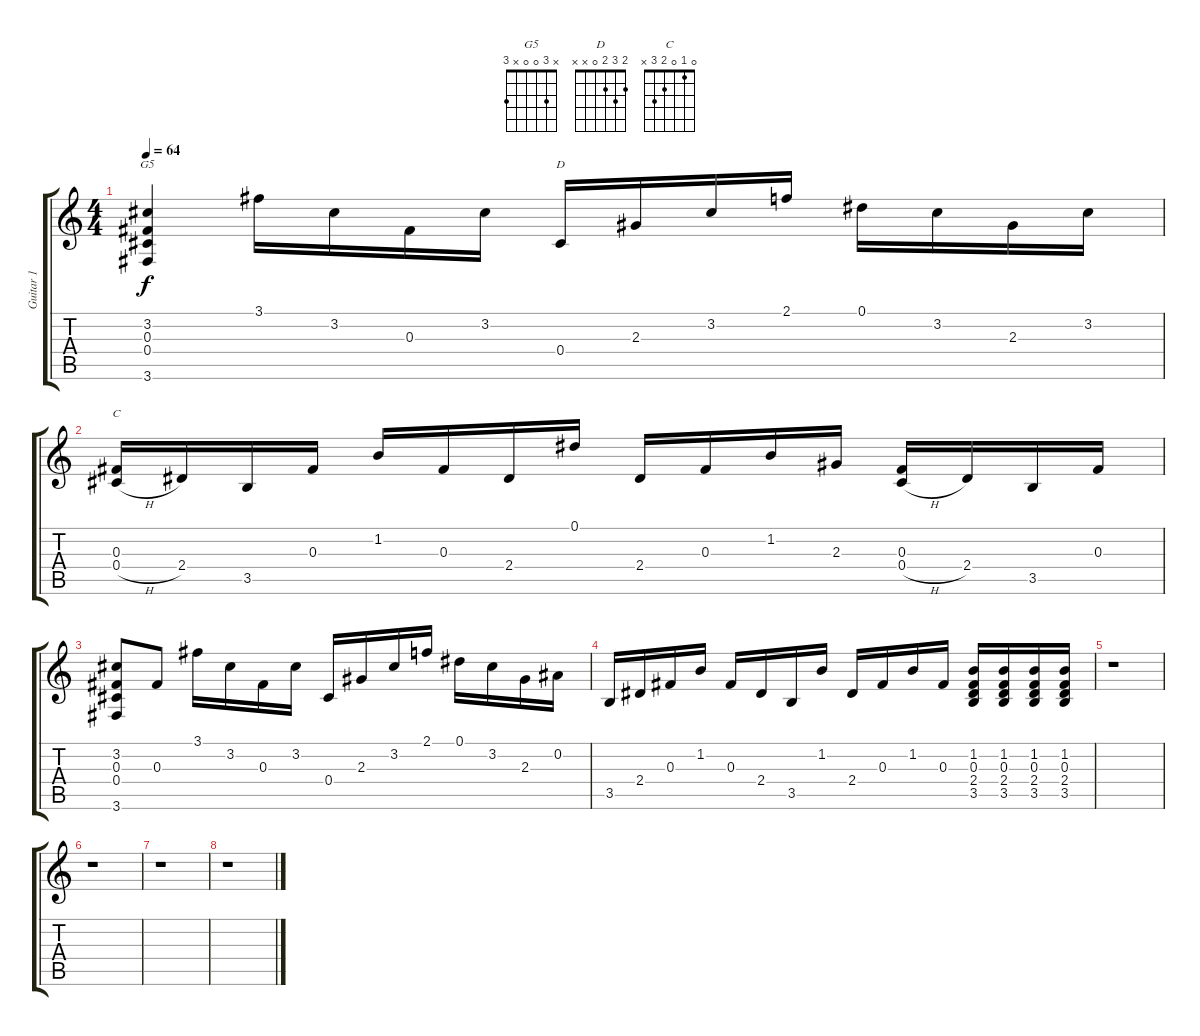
\track ("Guitar 1" "Guitar 1") {instrument acousticguitarsteel}
\staff {score tabs}
\tuning (Eb4 Bb3 Gb3 Db3 Ab2 Eb2) {hide}
\chord ("G5" x 3 0 0 x 3)
\chord ("D" 2 3 2 0 x x)
\chord ("C" 0 1 0 2 3 x)
\ts (4 4)
\tempo 64
\clef g2
\ks c
(3.2 0.3 0.4 3.6).4{ch "G5" dy f instrument acousticguitarsteel} 3.1.16 3.2.16 0.3.16 3.2.16 0.4.16{ch "D"} 2.3.16 3.2.16 2.1.16 0.1.16 3.2.16 2.3.16 3.2.16 |
(0.3 0.4{h}).16{ch "C"} 2.4.16 3.5.16 0.3.16 1.2.16 0.3.16 2.4.16 0.1.16 2.4.16 0.3.16 1.2.16 2.3.16 (0.3 0.4{h}).16 2.4.16 3.5.16 0.3.16 |
(3.2 0.3 0.4 3.6).8 0.3.8 3.1.16 3.2.16 0.3.16 3.2.16 0.4.16 2.3.16 3.2.16 2.1.16 0.1.16 3.2.16 2.3.16 0.2.16 |
3.5.16 2.4.16 0.3.16 1.2.16 0.3.16 2.4.16 3.5.16 1.2.16 2.4.16 0.3.16 1.2.16 0.3.16 (1.2 0.3 2.4 3.5).16 (1.2 0.3 2.4 3.5).16 (1.2 0.3 2.4 3.5).16 (1.2 0.3 2.4 3.5).16 |
r.1 |
r.1 |
r.1 |
r.1
